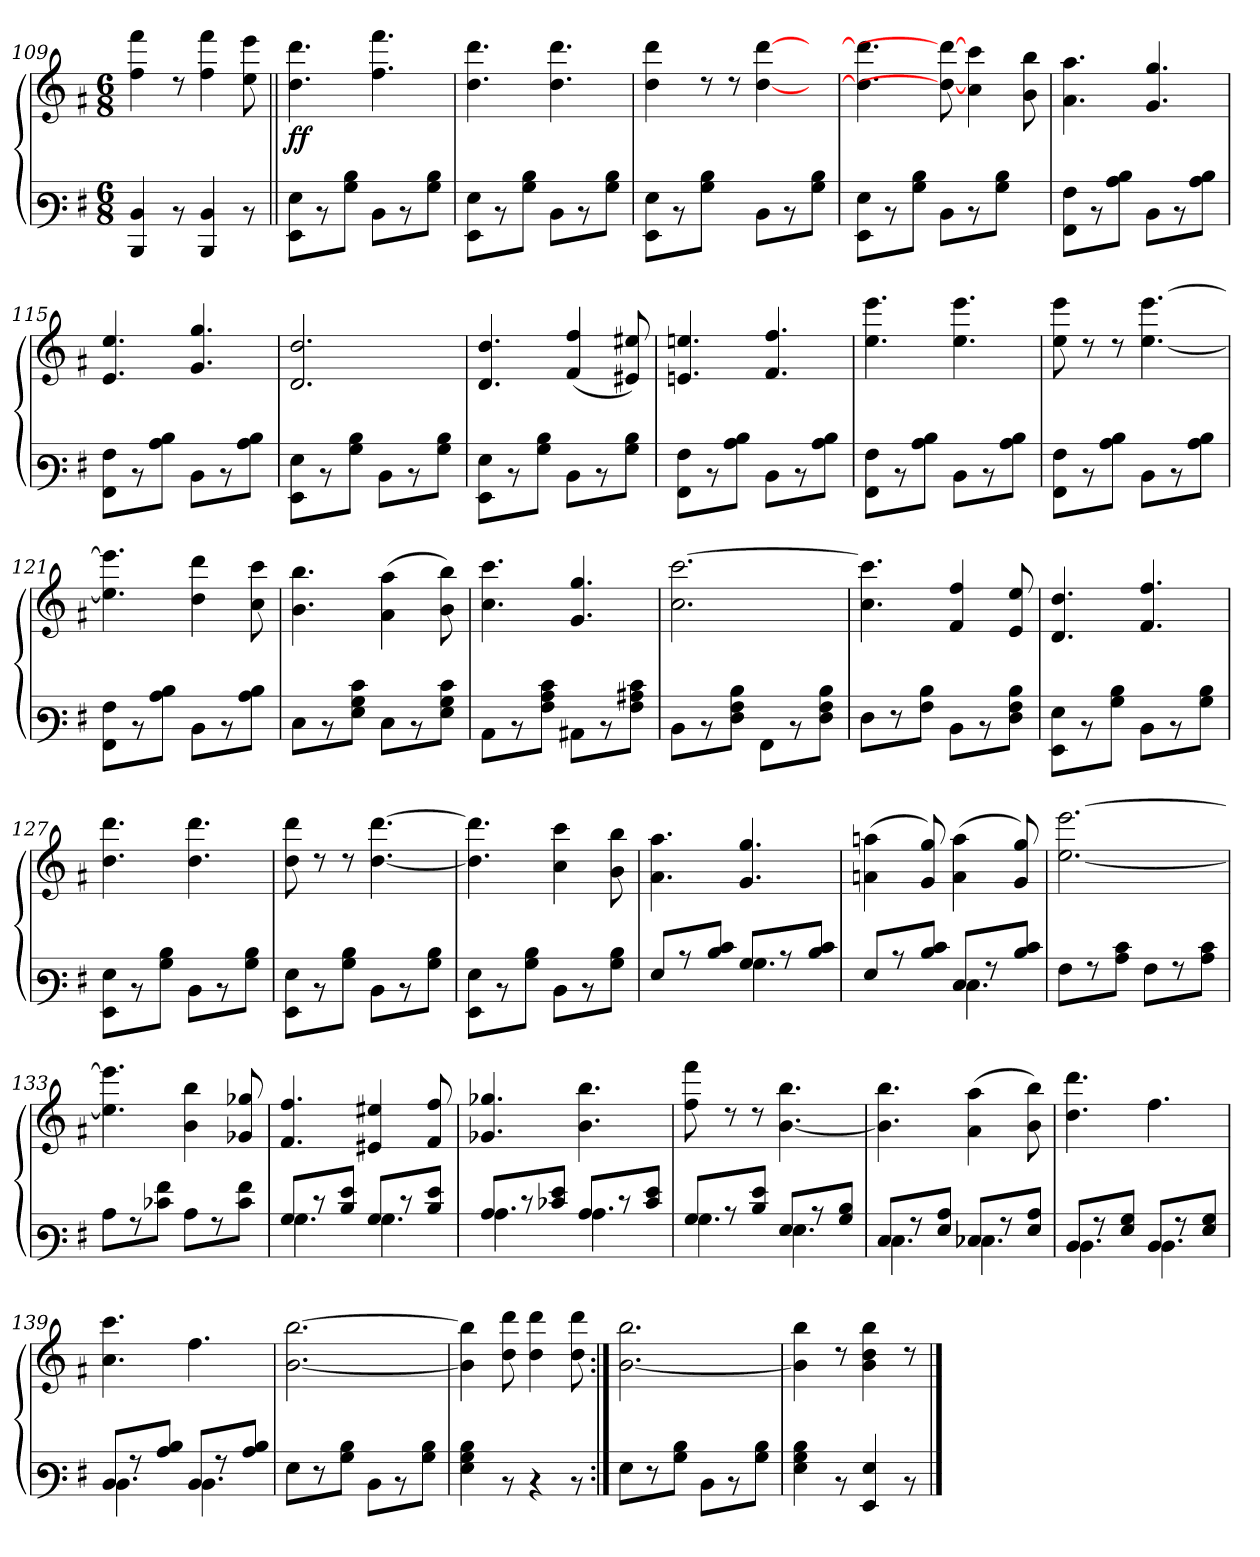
**kern	**kern	**dynam
*part1	*part1	*part1
*staff2	*staff1	*staff1/2
*clefF3	*clefG3	*
*k[f#]	*k[f#]	*
*M6/8	*M6/8	*
=109	=109	=109
4DD/ 4D/	4dd\ 4ddd\	.
8rD	8rb	.
4DD/ 4D/	4dd\ 4ddd\	.
8rD	8cc\ 8ccc\	.
!!LO:LB:g=z
=110||	=110||	=110||
!	!	!LO:DY:b
!	!	!LO:DY:n=1:b
8GG\ 8G\L	4.b\ 4.bb\	f f
8rD	.	.
8B\ 8d\J	.	.
8D\L	4.dd\ 4.ddd\	.
8rD	.	.
8B\ 8d\J	.	.
=111	=111	=111
8GG\ 8G\L	4.b\ 4.bb\	.
8rD	.	.
8B\ 8d\J	.	.
8D\L	(4.b\ 4.bb\	.
8rD	.	.
8B\ 8d\J	.	.
=112	=112	=112
8GG\ 8G\L	4b\ 4bb\	.
8rD	.	.
8B\ 8d\J	8rb	.
8ryy	8rb	.
8D\L	[<4b\ [>4bb\	.
8rD	.	.
8B\ 8d\J	8ryy	.
=113	=113	=113
8GG\ 8G\L	4.b\] 4.bb\]	.
8rD	.	.
8B\ 8d\J	.	.
8D\L	8b\_ 8bb\_	.
8rD	4a\ 4aa\	.
8B\ 8d\J	.	.
8ryy	8g\ 8gg\	.
=114	=114	=114
8AA\ 8A\L	4.f#\ 4.ff#\	.
8rD	.	.
8c\ 8d\J	.	.
8D\L	4.e/ 4.ee/	.
8rD	.	.
8c\ 8d\J	.	.
=115	=115	=115
8AA\ 8A\L	4.c/ 4.cc/	.
8rD	.	.
8c\ 8d\J	.	.
8D\L	4.e/ 4.ee/	.
8rD	.	.
8c\ 8d\J	.	.
=116	=116	=116
8GG\ 8G\L	2.B/ 2.b/	.
8rD	.	.
8B\ 8d\J	.	.
8D\L	.	.
8rD	.	.
8B\ 8d\J	.	.
!!LO:LB:g=z
=117	=117	=117
8GG\ 8G\L	4.B/ 4.b/	.
8rD	.	.
8B\ 8d\J	.	.
8D\L	(<4d/ 4dd/	.
8rD	.	.
8B\ 8d\J	8c#X/ 8cc#X/)	.
=118	=118	=118
8AA\ 8A\L	4.cn/ 4.ccn/	.
8rD	.	.
8c\ 8d\J	.	.
8D\L	4.d/ 4.dd/	.
8rD	.	.
8c\ 8d\J	.	.
=119	=119	=119
8AA\ 8A\L	4.cc\ 4.ccc\	.
8rD	.	.
8c\ 8d\J	.	.
8D\L	(4.cc\ 4.ccc\	.
8rD	.	.
8c\ 8d\J	.	.
=120	=120	=120
8AA\ 8A\L	(8cc\ 8ccc\	.
8rD	8rb	.
8c\ 8d\J	8rb	.
8D\L	[<4.cc\ [>4.ccc\	.
8rD	.	.
8c\ 8d\J	.	.
=121	=121	=121
8AA\ 8A\L	4.cc\] 4.ccc\]	.
8rD	.	.
8c\ 8d\J	.	.
8D\L	4b\ 4bb\	.
8rD	.	.
8c\ 8d\J	8a\ 8aa\	.
=122	=122	=122
8E\L	4.g\ 4.gg\	.
8rD	.	.
8G\ 8B\ 8e\J	.	.
8E\L	(>4f#\ 4ff#\	.
8rD	.	.
8G\ 8B\ 8e\J	8g\ 8gg\)	.
=123	=123	=123
8C\L	4.a\ 4.aa\	.
8rD	.	.
8A\ 8c\ 8e\J	.	.
8C#X\L	4.e/ 4.ee/	.
8rD	.	.
8A\ 8c#X\ 8e\J	.	.
!!LO:LB:g=z
=124	=124	=124
8D\L	2.a\ [>2.aa\	.
8rD	.	.
8F#\ 8A\ 8d\J	.	.
8AA\L	.	.
8rD	.	.
8F#\ 8A\ 8d\J	.	.
=125	=125	=125
8F#\L	4.a\ 4.aa\]	.
8r	.	.
8A\ 8d\J	.	.
8D\L	4d/ 4dd/	.
8rD	.	.
8F#\ 8A\ 8d\J	8c/ 8cc/	.
=126	=126	=126
8GG\ 8G\L	4.B/ 4.b/	.
8rD	.	.
8B\ 8d\J	.	.
8D\L	4.d/ 4.dd/	.
8rD	.	.
8B\ 8d\J	.	.
=127	=127	=127
8GG\ 8G\L	4.b\ 4.bb\	.
8rD	.	.
8B\ 8d\J	.	.
8D\L	(4.b\ 4.bb\	.
8rD	.	.
8B\ 8d\J	.	.
=128	=128	=128
8GG\ 8G\L	(8b\ 8bb\	.
8rD	8rb	.
8B\ 8d\J	8rb	.
8D\L	[<4.b\ [>4.bb\	.
8rD	.	.
8B\ 8d\J	.	.
=129	=129	=129
8GG\ 8G\L	4.b\] 4.bb\]	.
8rD	.	.
8B\ 8d\J	.	.
8D\L	4a\ 4aa\	.
8rD	.	.
8B\ 8d\J	8g\ 8gg\	.
=130	=130	=130
*^	*	*
8G/L	4.ryy	4.f#\ 4.ff#\	.
8rc	.	.	.
8d/ 8e/J	.	.	.
8B/L	4.B\	4.e/ 4.ee/	.
8rc	.	.	.
8d/ 8e/J	.	.	.
!!LO:LB:g=z
=131	=131	=131	=131
8G/L	4.ryy	(>4fn\ 4ffn\	.
8rc	.	.	.
8d/ 8e/J	.	8e/ 8ee/)	.
8E/L	4.E\	(>4f\ 4ff\	.
8rA	.	.	.
8d/ 8e/J	.	8e/ 8ee/)	.
*v	*v	*	*
=132	=132	=132
8A\L	[<2.cc\ [>2.ccc\	.
8rA	.	.
8c\ 8e\J	.	.
8A\L	.	.
8rA	.	.
8c\ 8e\J	.	.
=133	=133	=133
8c\L	4.cc\] 4.ccc\]	.
8rA	.	.
8e-X\ 8a\J	.	.
8c\L	4g\ 4gg\	.
8rA	.	.
8e-\ 8a\J	8e-X/ 8ee-X/	.
=134	=134	=134
*^	*	*
8B/L	4.B\	4.d/ 4.dd/	.
8re	.	.	.
8d/ 8g/J	.	.	.
8B/L	4.B\	4c#X/ 4cc#X/	.
8rd	.	.	.
8d/ 8g/J	.	8d/ 8dd/	.
=135	=135	=135	=135
8c/L	4.c\	4.e-X/ 4.ee-X/	.
8rd	.	.	.
8e-X/ 8g/J	.	.	.
8c/L	4.c\	4.g\ 4.gg\	.
8rd	.	.	.
8e-/ 8g/J	.	.	.
=136	=136	=136	=136
8B/L	4.B\	8dd\ 8ddd\	.
8rc	.	8rb	.
8d/ 8g/J	.	8rb	.
8G/L	4.G\	[<4.g\ 4.gg\	.
8rc	.	.	.
8B/ 8d/J	.	.	.
!!LO:LB:g=z
=137	=137	=137	=137
8E/L	4.E\	4.g\] 4.gg\	.
8rA	.	.	.
8G/ 8c/J	.	.	.
8E-X/L	4.E-X\	(>4f#\ 4ff#\	.
8rA	.	.	.
8G/ 8c/J	.	8g\ 8gg\)	.
=138	=138	=138	=138
8D/L	4.D\	4.b\ 4.bb\	.
8rA	.	.	.
8G/ 8B/J	.	.	.
8D/L	4.D\	4.dd\	.
8rA	.	.	.
8G/ 8B/J	.	.	.
=139	=139	=139	=139
8D/L	4.D\	4.a\ 4.aa\	.
8rA	.	.	.
8c/ 8d/J	.	.	.
8D/L	4.D\	4.dd\	.
8rA	.	.	.
8c/ 8d/J	.	.	.
*v	*v	*	*
=140	=140	=140
8G\L	[<2.g\ [>2.gg\	.
8r	.	.
8B\ 8d\J	.	.
8D\L	.	.
8rD	.	.
8B\ 8d\J	.	.
=141	=141	=141
4G\ 4B\ 4d\	4g\] 4gg\]	.
8rD	8b\ 8bb\	.
4rD	4b\ 4bb\	.
8rD	8b\ 8bb\	.
=142:|!	=142:|!	=142:|!
8G\L	[<2.g\ 2.gg\	.
8r	.	.
8B\ 8d\J	.	.
8D\L	.	.
8rD	.	.
8B\ 8d\J	.	.
=143	=143	=143
4G\ 4B\ 4d\	4g\] 4gg\	.
8rD	8rb	.
4GG/ 4G/	4g\ 4b\ 4gg\	.
8rD	8rb	.
==	==	==
*-	*-	*-
